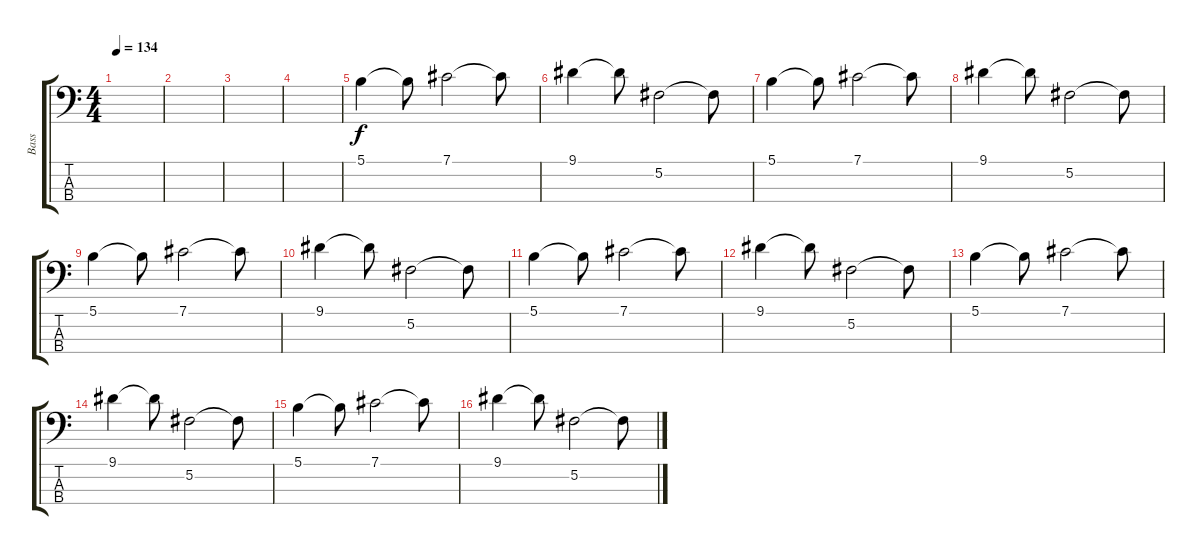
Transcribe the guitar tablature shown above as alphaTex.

\track ("Bass" "Bass") {instrument electricbassfinger}
\staff {score tabs}
\tuning (Gb2 Db2 Ab1 Eb1) {hide}
\ts (4 4)
\tempo 134
\clef f4
\ks c
|
|
|
|
5.1.4 5.1{t}.8 7.1.2 7.1{t}.8 |
9.1.4 9.1{t}.8 5.2.2 5.2{t}.8 |
5.1.4 5.1{t}.8 7.1.2 7.1{t}.8 |
9.1.4 9.1{t}.8 5.2.2 5.2{t}.8 |
5.1.4 5.1{t}.8 7.1.2 7.1{t}.8 |
9.1.4 9.1{t}.8 5.2.2 5.2{t}.8 |
5.1.4 5.1{t}.8 7.1.2 7.1{t}.8 |
9.1.4 9.1{t}.8 5.2.2 5.2{t}.8 |
5.1.4 5.1{t}.8 7.1.2 7.1{t}.8 |
9.1.4 9.1{t}.8 5.2.2 5.2{t}.8 |
5.1.4 5.1{t}.8 7.1.2 7.1{t}.8 |
9.1.4 9.1{t}.8 5.2.2 5.2{t}.8
